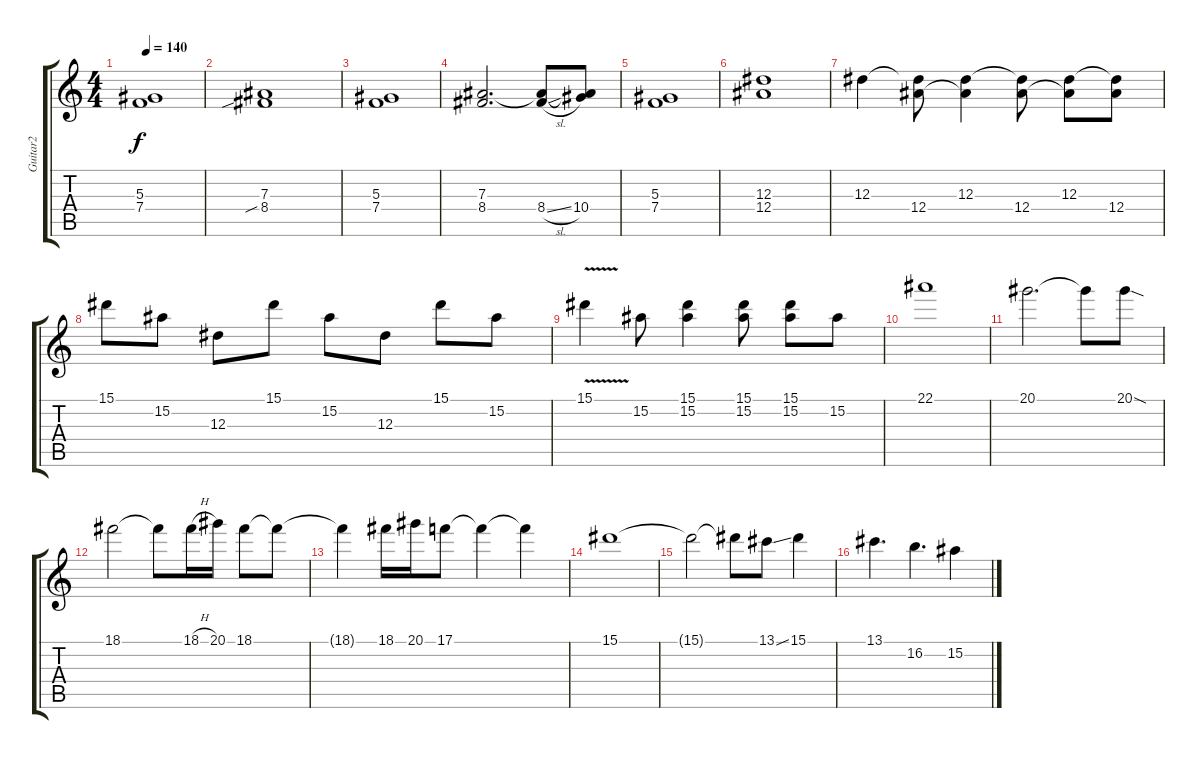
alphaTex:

\track ("Guitar2" "Guitar2") {instrument distortionguitar}
\staff {score tabs}
\tuning (C4 G3 Eb3 Bb2 F2 C2) {hide}
\ts (4 4)
\tempo 140
\clef g2
\ks c
(5.3 7.4).1{dy f} |
(7.3 8.4{sib}).1 |
(5.3 7.4).1 |
(7.3 8.4).2{d} (7.3{t} 8.4{sl}).8 (7.3{t} 10.4).8 |
(5.3 7.4).1 |
(12.3 12.4).1 |
12.3.4 (12.3{t} 12.4).8 (12.3 12.4{t}).4 (12.3{t} 12.4).8 (12.3 12.4{t}).8 (12.3{t} 12.4).8 |
15.1.8 15.2.8 12.3.8 15.1.8 15.2.8 12.3.8 15.1.8 15.2.8 |
15.1{v}.4 15.2.8 (15.1 15.2).4 (15.1 15.2).8 (15.1 15.2).8 15.2.8 |
22.1.1 |
20.1.2{d} 20.1{t}.8 20.1{sod}.8 |
18.1.2 18.1{t}.8 18.1{h}.16 20.1.16 18.1.8 18.1{t}.8 |
18.1{t}.4 18.1.16 20.1.16 17.1.8 17.1{t}.4 17.1{t}.4 |
15.1.1 |
15.1{t}.2 15.1{t}.8 13.1{ss}.8 15.1.4 |
13.1.4{d} 16.2.4{d} 15.2.4
